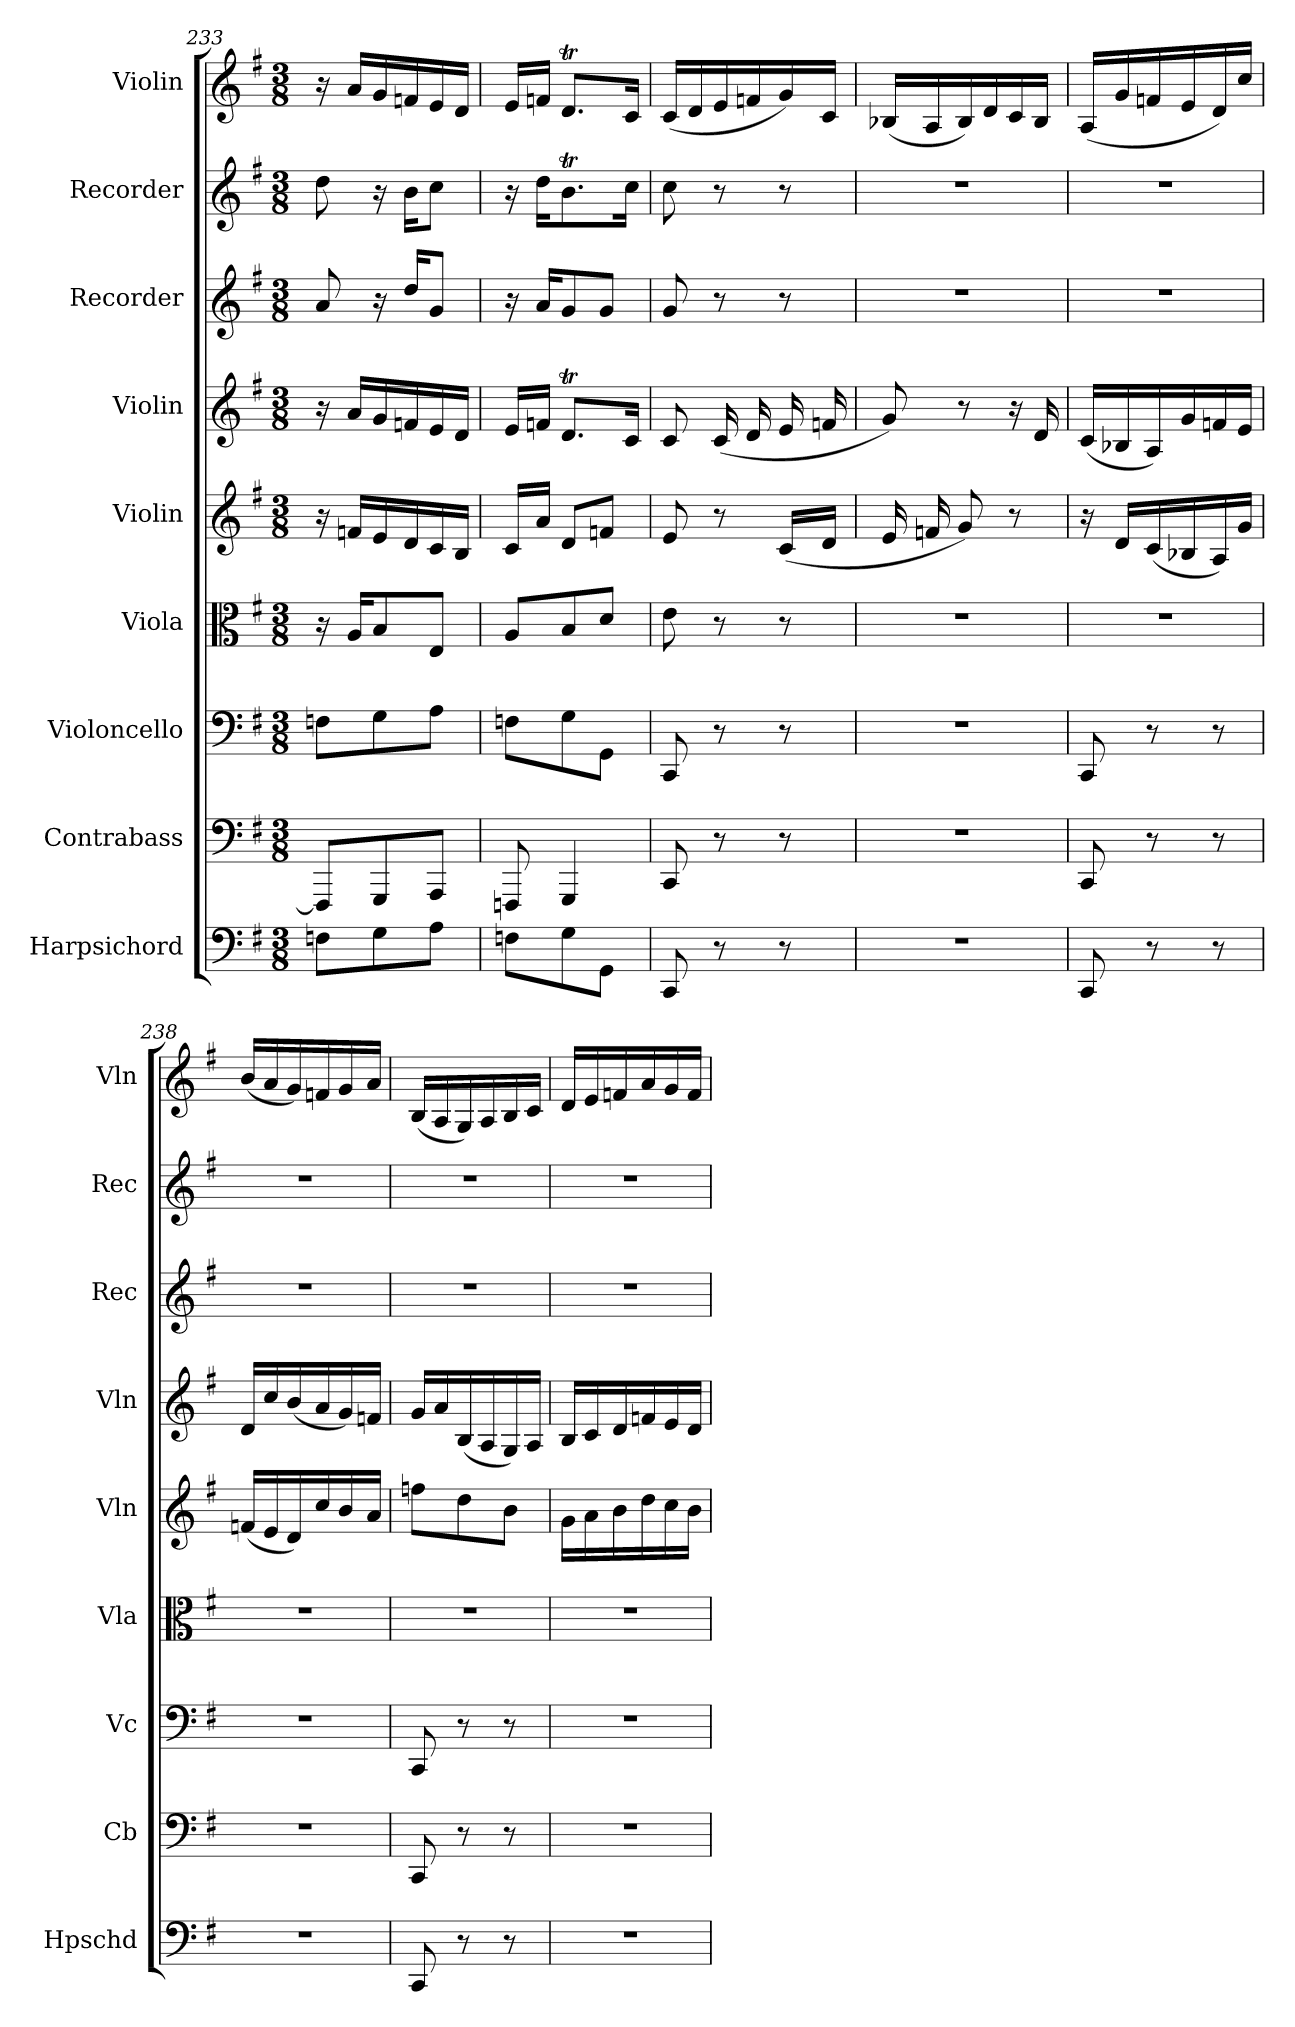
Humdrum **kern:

**kern	**kern	**kern	**kern	**kern	**kern	**kern	**kern	**kern
*part9	*part8	*part7	*part6	*part5	*part4	*part3	*part2	*part1
*staff9	*staff8	*staff7	*staff6	*staff5	*staff4	*staff3	*staff2	*staff1
*I"Harpsichord	*I"Contrabass	*I"Violoncello	*I"Viola	*I"Violin	*I"Violin	*I"Recorder	*I"Recorder	*I"Violin
*I'Hpschd	*I'Cb	*I'Vc	*I'Vla	*I'Vln	*I'Vln	*I'Rec	*I'Rec	*I'Vln
*clefF4	*clefF4	*clefF4	*clefC3	*clefG2	*clefG2	*clefG2	*clefG2	*clefG2
*	*ITrd7c12	*	*	*	*	*	*	*
*k[f#]	*k[f#]	*k[f#]	*k[f#]	*k[f#]	*k[f#]	*k[f#]	*k[f#]	*k[f#]
*G:	*G:	*G:	*G:	*G:	*G:	*G:	*G:	*G:
*M3/8	*M3/8	*M3/8	*M3/8	*M3/8	*M3/8	*M3/8	*M3/8	*M3/8
=233	=233	=233	=233	=233	=233	=233	=233	=233
8Fn\L	8FFFF/L]	8Fn\L	16r	16r	16r	8a/	8dd\	16r
.	.	.	16A/KL	16fn/LL	16a/LL	.	.	16a/LL
8G\	8GGGG/	8G\	8B/	16e/	16g/	16r	16r	16g/
.	.	.	.	16d/	16fn/	16dd/KL	16b\KL	16fn/
8A\J	8AAAA/J	8A\J	8E/J	16c/	16e/	8g/J	8cc\J	16e/
.	.	.	.	16B/JJ	16d/JJ	.	.	16d/JJ
=234	=234	=234	=234	=234	=234	=234	=234	=234
8Fn\L	8FFFFn/	8Fn\L	8A/L	16c/LL	16e/LL	16r	16r	16e/LL
.	.	.	.	16a/JJ	16fn/JJ	16a/KL	16dd\KL	16fn/JJ
8G\	4GGGG/	8G\	8B/	8d/L	8.dT/L	8g/	8.bt\	8.dT/L
8GG\J	.	8GG\J	8d/J	8fn/J	.	8g/J	.	.
.	.	.	.	.	16c/Jk	.	16cc\Jk	16c/Jk
=235	=235	=235	=235	=235	=235	=235	=235	=235
8CC/	8CCC/	8CC/	8e\	8e/	8c/	8g/	8cc\	(16c/LL
.	.	.	.	.	.	.	.	16d/
8r	8r	8r	8r	8r	(16c/	8r	8r	16e/
.	.	.	.	.	16d/	.	.	16fn/
8r	8r	8r	8r	(16c/LL	16e/	8r	8r	16g/)
.	.	.	.	16d/JJ	16fn/	.	.	16c/JJ
=236	=236	=236	=236	=236	=236	=236	=236	=236
4.r	4.r	4.r	4.r	16e/	8g/)	4.r	4.r	(16B-X/LL
.	.	.	.	16fn/	.	.	.	16A/
.	.	.	.	8g/)	8r	.	.	16B-/)
.	.	.	.	.	.	.	.	16d/
.	.	.	.	8r	16r	.	.	16c/
.	.	.	.	.	16d/	.	.	16B-/JJ
=237	=237	=237	=237	=237	=237	=237	=237	=237
8CC/	8CCC/	8CC/	4.r	16r	(16c/LL	4.r	4.r	(16A/LL
.	.	.	.	16d/LL	16B-X/	.	.	16g/
8r	8r	8r	.	(16c/	16A/)	.	.	16fn/
.	.	.	.	16B-X/	16g/	.	.	16e/
8r	8r	8r	.	16A/)	16fn/	.	.	16d/)
.	.	.	.	16g/JJ	16e/JJ	.	.	16cc/JJ
=238	=238	=238	=238	=238	=238	=238	=238	=238
4.r	4.r	4.r	4.r	(16fn/LL	16d/LL	4.r	4.r	(16b/LL
.	.	.	.	16e/	16cc/	.	.	16a/
.	.	.	.	16d/)	(16b/	.	.	16g/)
.	.	.	.	16cc/	16a/	.	.	16fn/
.	.	.	.	16b/	16g/)	.	.	16g/
.	.	.	.	16a/JJ	16fn/JJ	.	.	16a/JJ
=239	=239	=239	=239	=239	=239	=239	=239	=239
8CC/	8CCC/	8CC/	4.r	8ffn\L	16g/LL	4.r	4.r	(16B/LL
.	.	.	.	.	16a/	.	.	16A/
8r	8r	8r	.	8dd\	(16B/	.	.	16G/)
.	.	.	.	.	16A/	.	.	16A/
8r	8r	8r	.	8b\J	16G/)	.	.	16B/
.	.	.	.	.	16A/JJ	.	.	16c/JJ
=240	=240	=240	=240	=240	=240	=240	=240	=240
4.r	4.r	4.r	4.r	16g\LL	16B/LL	4.r	4.r	16d/LL
.	.	.	.	16a\	16c/	.	.	16e/
.	.	.	.	16b\	16d/	.	.	16fn/
.	.	.	.	16dd\	16fn/	.	.	16a/
.	.	.	.	16cc\	16e/	.	.	16g/
.	.	.	.	16b\JJ	16d/JJ	.	.	16f/JJ
=	=	=	=	=	=	=	=	=
*-	*-	*-	*-	*-	*-	*-	*-	*-
